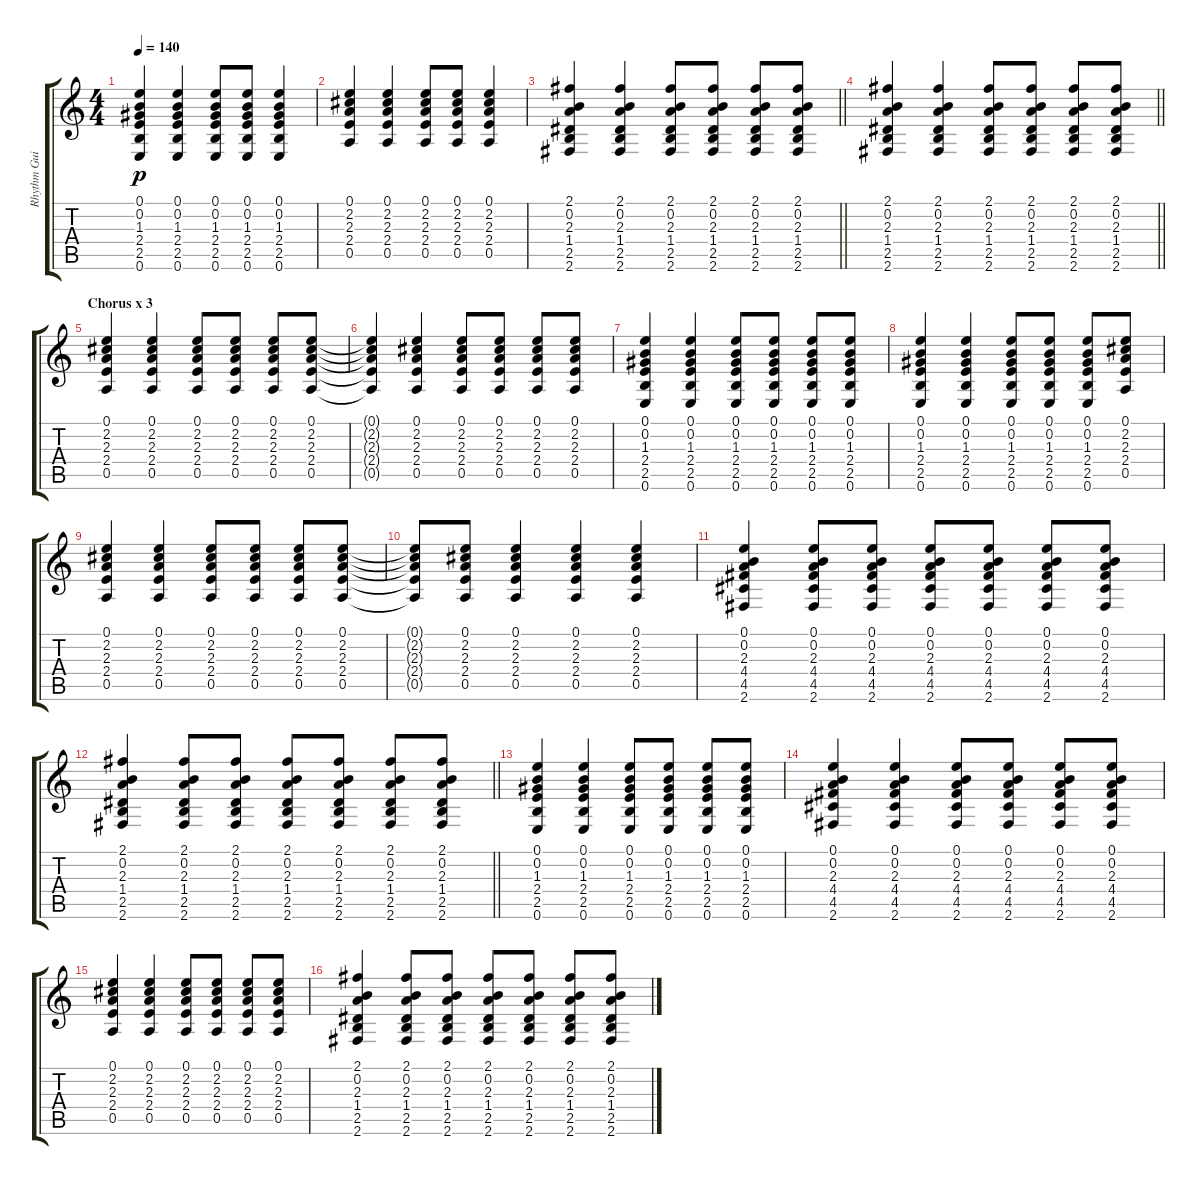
\track ("Rhythm Guitar" "Rhythm Gui") {instrument acousticguitarsteel}
\staff {score tabs}
\tuning (E4 B3 G3 D3 A2 E2) {hide}
\ts (4 4)
\tempo 140
\clef g2
\ks c
(0.1 0.2 1.3 2.4 2.5 0.6).4{dy p} (0.1 0.2 1.3 2.4 2.5 0.6).4 (0.1 0.2 1.3 2.4 2.5 0.6).8 (0.1 0.2 1.3 2.4 2.5 0.6).8 (0.1 0.2 1.3 2.4 2.5 0.6).4 |
(0.1 2.2 2.3 2.4 0.5).4 (0.1 2.2 2.3 2.4 0.5).4 (0.1 2.2 2.3 2.4 0.5).8 (0.1 2.2 2.3 2.4 0.5).8 (0.1 2.2 2.3 2.4 0.5).4 |
\barLineRight lightlight
(2.1 0.2 2.3 1.4 2.5 2.6).4 (2.1 0.2 2.3 1.4 2.5 2.6).4 (2.1 0.2 2.3 1.4 2.5 2.6).8 (2.1 0.2 2.3 1.4 2.5 2.6).8 (2.1 0.2 2.3 1.4 2.5 2.6).8 (2.1 0.2 2.3 1.4 2.5 2.6).8 |
\section ("" "")
\barLineRight lightlight
(2.1 0.2 2.3 1.4 2.5 2.6).4 (2.1 0.2 2.3 1.4 2.5 2.6).4 (2.1 0.2 2.3 1.4 2.5 2.6).8 (2.1 0.2 2.3 1.4 2.5 2.6).8 (2.1 0.2 2.3 1.4 2.5 2.6).8 (2.1 0.2 2.3 1.4 2.5 2.6).8 |
\section ("" "Chorus x 3 ")
(0.1 2.2 2.3 2.4 0.5).4 (0.1 2.2 2.3 2.4 0.5).4 (0.1 2.2 2.3 2.4 0.5).8 (0.1 2.2 2.3 2.4 0.5).8 (0.1 2.2 2.3 2.4 0.5).8 (0.1 2.2 2.3 2.4 0.5).8 |
(0.1{t} 2.2{t} 2.3{t} 2.4{t} 0.5{t}).4 (0.1 2.2 2.3 2.4 0.5).4 (0.1 2.2 2.3 2.4 0.5).8 (0.1 2.2 2.3 2.4 0.5).8 (0.1 2.2 2.3 2.4 0.5).8 (0.1 2.2 2.3 2.4 0.5).8 |
(0.1 0.2 1.3 2.4 2.5 0.6).4 (0.1 0.2 1.3 2.4 2.5 0.6).4 (0.1 0.2 1.3 2.4 2.5 0.6).8 (0.1 0.2 1.3 2.4 2.5 0.6).8 (0.1 0.2 1.3 2.4 2.5 0.6).8 (0.1 0.2 1.3 2.4 2.5 0.6).8 |
(0.1 0.2 1.3 2.4 2.5 0.6).4 (0.1 0.2 1.3 2.4 2.5 0.6).4 (0.1 0.2 1.3 2.4 2.5 0.6).8 (0.1 0.2 1.3 2.4 2.5 0.6).8 (0.1 0.2 1.3 2.4 2.5 0.6).8 (0.1 2.2 2.3 2.4 0.5).8 |
(0.1 2.2 2.3 2.4 0.5).4 (0.1 2.2 2.3 2.4 0.5).4 (0.1 2.2 2.3 2.4 0.5).8 (0.1 2.2 2.3 2.4 0.5).8 (0.1 2.2 2.3 2.4 0.5).8 (0.1 2.2 2.3 2.4 0.5).8 |
(0.1{t} 2.2{t} 2.3{t} 2.4{t} 0.5{t}).8 (0.1 2.2 2.3 2.4 0.5).8 (0.1 2.2 2.3 2.4 0.5).4 (0.1 2.2 2.3 2.4 0.5).4 (0.1 2.2 2.3 2.4 0.5).4 |
(0.1 0.2 2.3 4.4 4.5 2.6).4 (0.1 0.2 2.3 4.4 4.5 2.6).8 (0.1 0.2 2.3 4.4 4.5 2.6).8 (0.1 0.2 2.3 4.4 4.5 2.6).8 (0.1 0.2 2.3 4.4 4.5 2.6).8 (0.1 0.2 2.3 4.4 4.5 2.6).8 (0.1 0.2 2.3 4.4 4.5 2.6).8 |
\barLineRight lightlight
(2.1 0.2 2.3 1.4 2.5 2.6).4 (2.1 0.2 2.3 1.4 2.5 2.6).8 (2.1 0.2 2.3 1.4 2.5 2.6).8 (2.1 0.2 2.3 1.4 2.5 2.6).8 (2.1 0.2 2.3 1.4 2.5 2.6).8 (2.1 0.2 2.3 1.4 2.5 2.6).8 (2.1 0.2 2.3 1.4 2.5 2.6).8 |
\section ("" "")
(0.1 0.2 1.3 2.4 2.5 0.6).4 (0.1 0.2 1.3 2.4 2.5 0.6).4 (0.1 0.2 1.3 2.4 2.5 0.6).8 (0.1 0.2 1.3 2.4 2.5 0.6).8 (0.1 0.2 1.3 2.4 2.5 0.6).8 (0.1 0.2 1.3 2.4 2.5 0.6).8 |
(0.1 0.2 2.3 4.4 4.5 2.6).4 (0.1 0.2 2.3 4.4 4.5 2.6).4 (0.1 0.2 2.3 4.4 4.5 2.6).8 (0.1 0.2 2.3 4.4 4.5 2.6).8 (0.1 0.2 2.3 4.4 4.5 2.6).8 (0.1 0.2 2.3 4.4 4.5 2.6).8 |
(0.1 2.2 2.3 2.4 0.5).4 (0.1 2.2 2.3 2.4 0.5).4 (0.1 2.2 2.3 2.4 0.5).8 (0.1 2.2 2.3 2.4 0.5).8 (0.1 2.2 2.3 2.4 0.5).8 (0.1 2.2 2.3 2.4 0.5).8 |
(2.1 0.2 2.3 1.4 2.5 2.6).4 (2.1 0.2 2.3 1.4 2.5 2.6).8 (2.1 0.2 2.3 1.4 2.5 2.6).8 (2.1 0.2 2.3 1.4 2.5 2.6).8 (2.1 0.2 2.3 1.4 2.5 2.6).8 (2.1 0.2 2.3 1.4 2.5 2.6).8 (2.1 0.2 2.3 1.4 2.5 2.6).8
